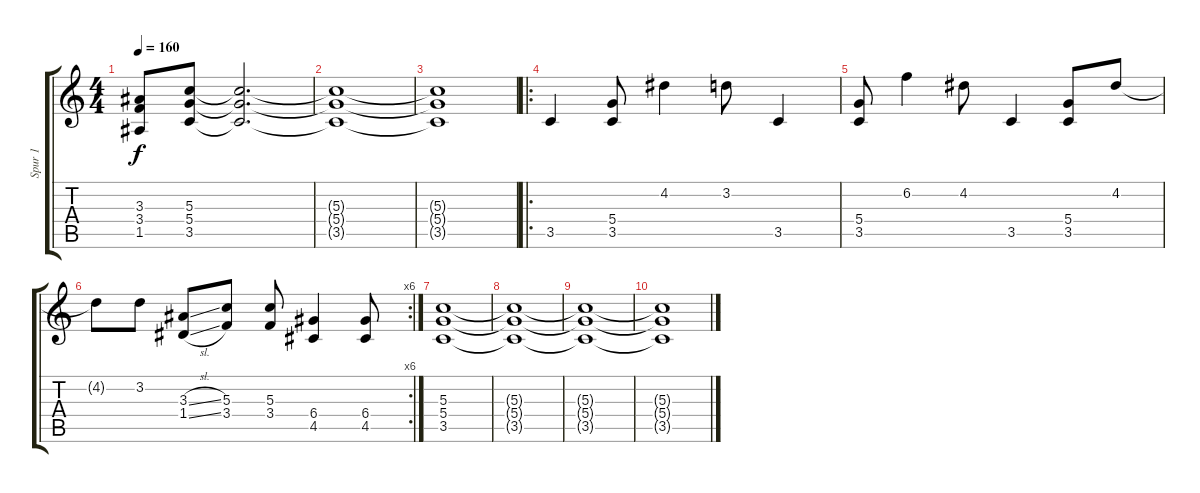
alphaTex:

\track ("Spur 1" "Spur 1") {instrument distortionguitar}
\staff {score tabs}
\tuning (E4 B3 G3 D3 A2 E2) {hide}
\ts (4 4)
\tempo 160
\clef g2
\ks c
(3.3 3.4 1.5).8{dy f} (5.3 5.4 3.5).8 (5.3{t} 5.4{t} 3.5{t}).2{d} |
(5.3{t} 5.4{t} 3.5{t}).1 |
(5.3{t} 5.4{t} 3.5{t}).1 |
\ro
3.5.4 (5.4 3.5).8 4.2.4 3.2.8 3.5.4 |
(5.4 3.5).8 6.2.4 4.2.8 3.5.4 (5.4 3.5).8 4.2.8 |
\rc 6
4.2{t}.8 3.2.8 (3.3{sl} 1.4{sl}).8 (5.3 3.4).8 (5.3 3.4).8 (6.4 4.5).4 (6.4 4.5).8 |
(5.3 5.4 3.5).1 |
(5.3{t} 5.4{t} 3.5{t}).1 |
(5.3{t} 5.4{t} 3.5{t}).1 |
(5.3{t} 5.4{t} 3.5{t}).1
